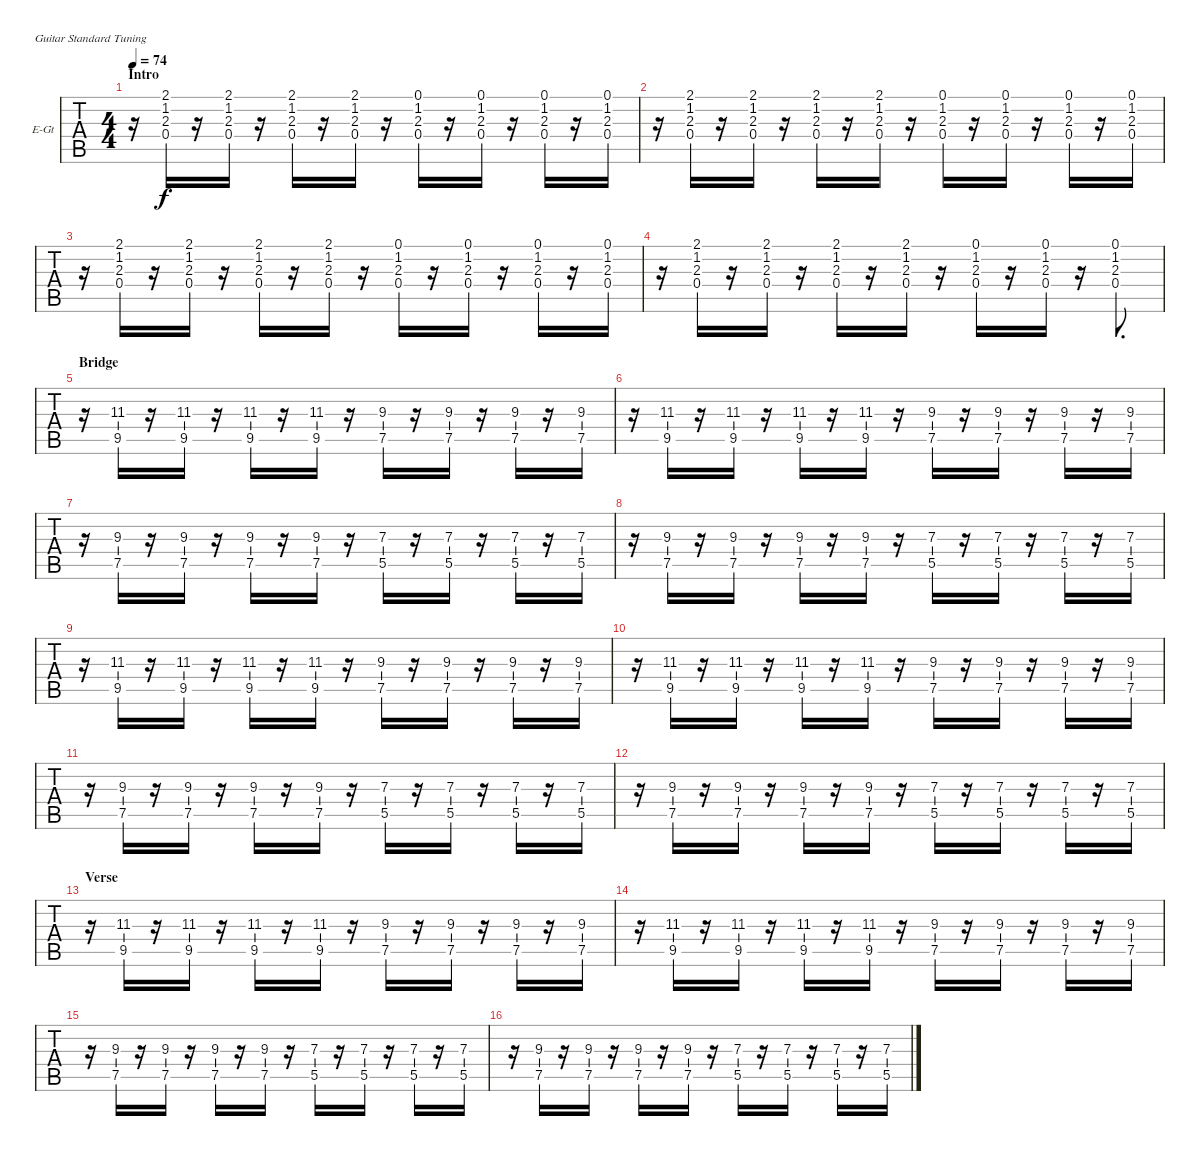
\bracketExtendMode groupsimilarinstruments
\firstSystemTrackNameOrientation horizontal
\otherSystemsTrackNameOrientation horizontal
\track ("Nick" "E-Gt") {instrument overdrivenguitar}
\staff {tabs}
\tuning (E4 B3 G3 D3 A2 E2)
\ts (4 4)
\section ("" "Intro")
\tempo 74
\clef g2
\ks c
r.16{dy f instrument overdrivenguitar} (2.1 1.2 2.3 0.4).16 r.16 (2.1 1.2 2.3 0.4).16 r.16 (2.1 1.2 2.3 0.4).16 r.16 (2.1 1.2 2.3 0.4).16 r.16 (0.1 1.2 2.3 0.4).16 r.16 (0.1 1.2 2.3 0.4).16 r.16 (0.1 1.2 2.3 0.4).16 r.16 (0.1 1.2 2.3 0.4).16 |
r.16 (2.1 1.2 2.3 0.4).16 r.16 (2.1 1.2 2.3 0.4).16 r.16 (2.1 1.2 2.3 0.4).16 r.16 (2.1 1.2 2.3 0.4).16 r.16 (0.1 1.2 2.3 0.4).16 r.16 (0.1 1.2 2.3 0.4).16 r.16 (0.1 1.2 2.3 0.4).16 r.16 (0.1 1.2 2.3 0.4).16 |
r.16 (2.1 1.2 2.3 0.4).16 r.16 (2.1 1.2 2.3 0.4).16 r.16 (2.1 1.2 2.3 0.4).16 r.16 (2.1 1.2 2.3 0.4).16 r.16 (0.1 1.2 2.3 0.4).16 r.16 (0.1 1.2 2.3 0.4).16 r.16 (0.1 1.2 2.3 0.4).16 r.16 (0.1 1.2 2.3 0.4).16 |
r.16 (2.1 1.2 2.3 0.4).16 r.16 (2.1 1.2 2.3 0.4).16 r.16 (2.1 1.2 2.3 0.4).16 r.16 (2.1 1.2 2.3 0.4).16 r.16 (0.1 1.2 2.3 0.4).16 r.16 (0.1 1.2 2.3 0.4).16 r.16 (0.1 1.2 2.3 0.4).8{d} |
\section ("" "Bridge")
r.16 (11.3 9.5).16 r.16 (11.3 9.5).16 r.16 (11.3 9.5).16 r.16 (11.3 9.5).16 r.16 (9.3 7.5).16 r.16 (9.3 7.5).16 r.16 (9.3 7.5).16 r.16 (9.3 7.5).16 |
r.16 (11.3 9.5).16 r.16 (11.3 9.5).16 r.16 (11.3 9.5).16 r.16 (11.3 9.5).16 r.16 (9.3 7.5).16 r.16 (9.3 7.5).16 r.16 (9.3 7.5).16 r.16 (9.3 7.5).16 |
r.16 (9.3 7.5).16 r.16 (9.3 7.5).16 r.16 (9.3 7.5).16 r.16 (9.3 7.5).16 r.16 (7.3 5.5).16 r.16 (7.3 5.5).16 r.16 (7.3 5.5).16 r.16 (7.3 5.5).16 |
r.16 (9.3 7.5).16 r.16 (9.3 7.5).16 r.16 (9.3 7.5).16 r.16 (9.3 7.5).16 r.16 (7.3 5.5).16 r.16 (7.3 5.5).16 r.16 (7.3 5.5).16 r.16 (7.3 5.5).16 |
r.16 (11.3 9.5).16 r.16 (11.3 9.5).16 r.16 (11.3 9.5).16 r.16 (11.3 9.5).16 r.16 (9.3 7.5).16 r.16 (9.3 7.5).16 r.16 (9.3 7.5).16 r.16 (9.3 7.5).16 |
r.16 (11.3 9.5).16 r.16 (11.3 9.5).16 r.16 (11.3 9.5).16 r.16 (11.3 9.5).16 r.16 (9.3 7.5).16 r.16 (9.3 7.5).16 r.16 (9.3 7.5).16 r.16 (9.3 7.5).16 |
r.16 (9.3 7.5).16 r.16 (9.3 7.5).16 r.16 (9.3 7.5).16 r.16 (9.3 7.5).16 r.16 (7.3 5.5).16 r.16 (7.3 5.5).16 r.16 (7.3 5.5).16 r.16 (7.3 5.5).16 |
r.16 (9.3 7.5).16 r.16 (9.3 7.5).16 r.16 (9.3 7.5).16 r.16 (9.3 7.5).16 r.16 (7.3 5.5).16 r.16 (7.3 5.5).16 r.16 (7.3 5.5).16 r.16 (7.3 5.5).16 |
\section ("" "Verse")
r.16 (11.3 9.5).16 r.16 (11.3 9.5).16 r.16 (11.3 9.5).16 r.16 (11.3 9.5).16 r.16 (9.3 7.5).16 r.16 (9.3 7.5).16 r.16 (9.3 7.5).16 r.16 (9.3 7.5).16 |
r.16 (11.3 9.5).16 r.16 (11.3 9.5).16 r.16 (11.3 9.5).16 r.16 (11.3 9.5).16 r.16 (9.3 7.5).16 r.16 (9.3 7.5).16 r.16 (9.3 7.5).16 r.16 (9.3 7.5).16 |
r.16 (9.3 7.5).16 r.16 (9.3 7.5).16 r.16 (9.3 7.5).16 r.16 (9.3 7.5).16 r.16 (7.3 5.5).16 r.16 (7.3 5.5).16 r.16 (7.3 5.5).16 r.16 (7.3 5.5).16 |
r.16 (9.3 7.5).16 r.16 (9.3 7.5).16 r.16 (9.3 7.5).16 r.16 (9.3 7.5).16 r.16 (7.3 5.5).16 r.16 (7.3 5.5).16 r.16 (7.3 5.5).16 r.16 (7.3 5.5).16
